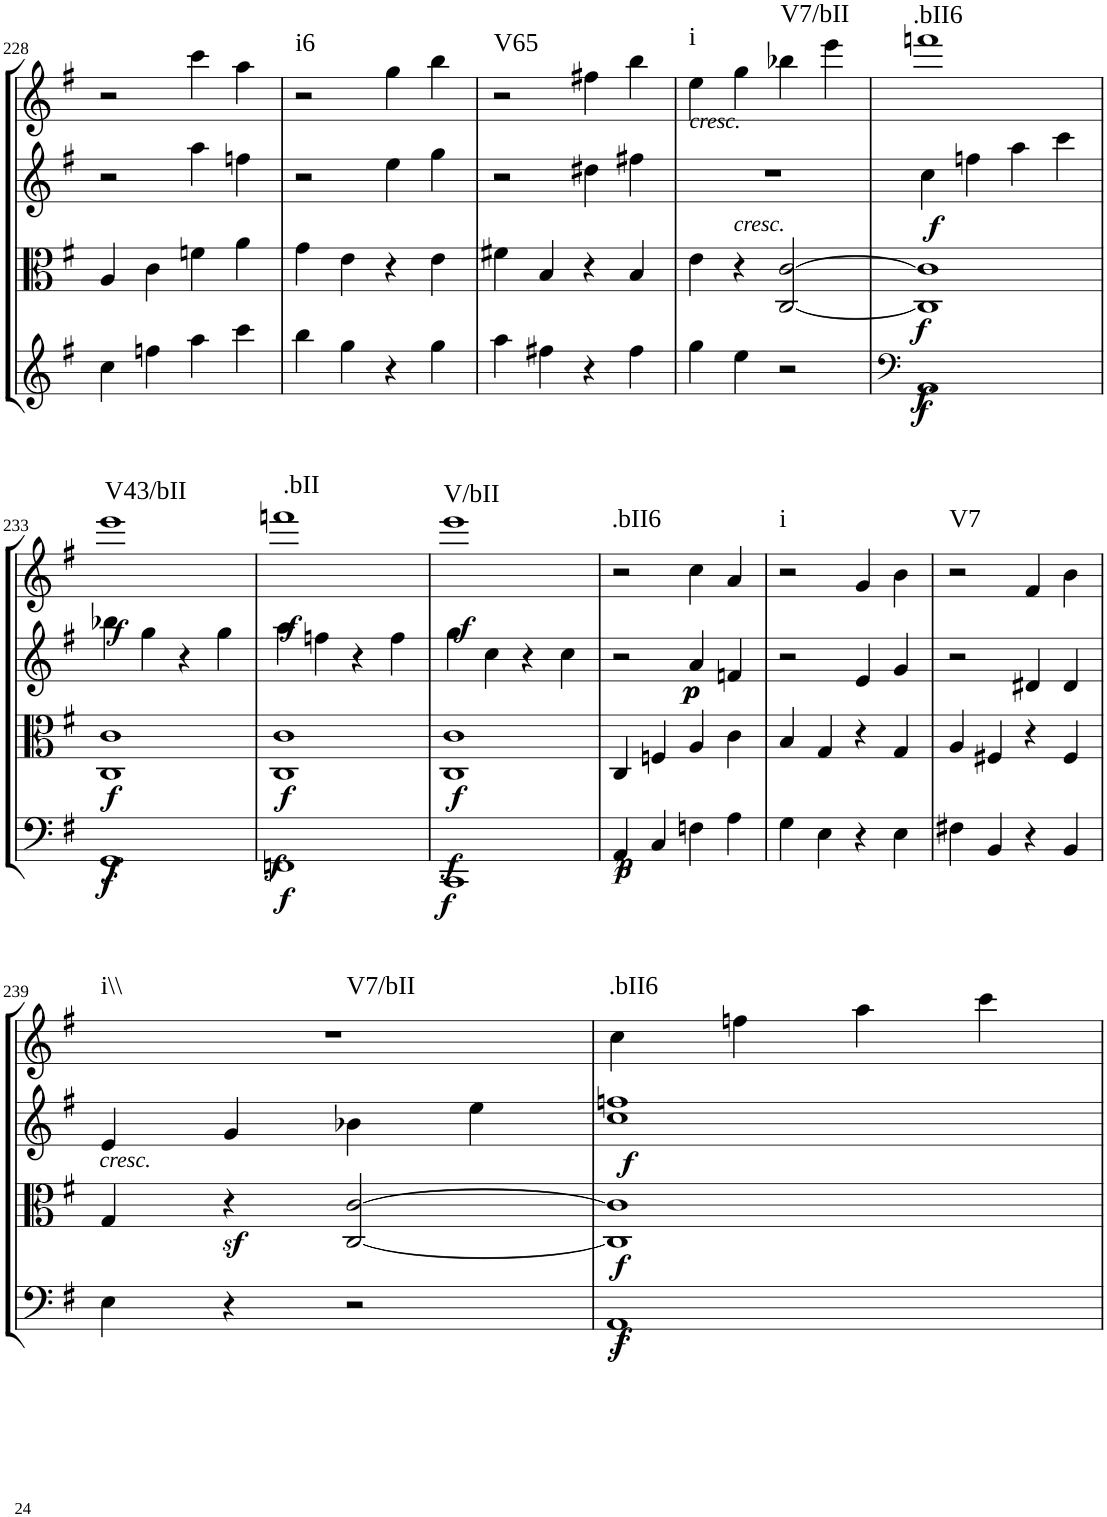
**kern	**dynam	**kern	**dynam	**kern	**dynam	**kern	**dynam	**harte
*part4	*part4	*part3	*part3	*part2	*part2	*part1	*part1	*part1
*staff4	*staff4	*staff3	*staff3	*staff2	*staff2	*staff1	*staff1	*
*I"Violoncello.	*	*I"Viola	*	*I"Violin II.	*	*I"Violin I.	*	*
*I'Vc	*	*I'Vla	*	*I'Vln	*	*I'Vln	*	*
!!LO:PB:g=z
*clefG2	*	*clefC3	*	*clefG2	*	*clefG2	*	*
*k[f#]	*	*k[f#]	*	*k[f#]	*	*k[f#]	*	*
*M2/2	*	*M2/2	*	*M2/2	*	*M2/2	*	*
*met(c|)	*	*met(c|)	*	*met(c|)	*	*met(c|)	*	*
=228	=228	=228	=228	=228	=228	=228	=228	=228
4cc\	.	4A/	.	2r	.	2r	.	.
4ffn\	.	4c\	.	.	.	.	.	.
4aa\	.	4fn\	.	4aa\	.	4ccc\	.	.
4ccc\	.	4a\	.	4ffn\	.	4aa\	.	.
=229	=229	=229	=229	=229	=229	=229	=229	=229
!	!	!	!	!	!	!	!	!LO:H:kt=i6
4bb\	.	4g\	.	2r	.	2r	.	N
4gg\	.	4e\	.	.	.	.	.	.
4r	.	4r	.	4ee\	.	4gg\	.	.
4gg\	.	4e\	.	4gg\	.	4bb\	.	.
=230	=230	=230	=230	=230	=230	=230	=230	=230
!	!	!	!	!	!	!	!	!LO:H:kt=V65
4aa\	.	4f#X\	.	2r	.	2r	.	N
4ff#X\	.	4B/	.	.	.	.	.	.
4r	.	4r	.	4dd#X\	.	4ff#X\	.	.
4ff#\	.	4B/	.	4ff#X\	.	4bb\	.	.
=231	=231	=231	=231	=231	=231	=231	=231	=231
!	!	!	!	!	!	!LO:TX:a:i:t=cresc.	!	!LO:H:kt=i
4gg\	.	4e\	.	1r	.	4ee\	.	N
!	!	!LO:TX:a:i:t=cresc.	!	!	!	!	!	!
4ee\	.	4r	.	.	.	4gg\	.	.
!	!	!	!	!	!	!	!	!LO:H:kt=V7/bII
2r	.	[2C/ [2c/	.	.	.	4bb-X\	.	N
.	.	.	.	.	.	4eee\	.	.
=232	=232	=232	=232	=232	=232	=232	=232	=232
*clefF4	*	*	*	*	*	*	*	*
!	!LO:DY:b	!	!	!	!	!	!	!
!	!LO:DY:n=1:b	!	!LO:DY:b	!	!LO:DY:b	!	!	!LO:H:kt=.bII6
1AA	f f	1C] 1c]	f	4cc\	f	1fffn	.	N
.	.	.	.	4ffn\	.	.	.	.
.	.	.	.	4aa\	.	.	.	.
.	.	.	.	4ccc\	.	.	.	.
!!LO:LB:g=z
=233	=233	=233	=233	=233	=233	=233	=233	=233
!	!LO:DY:b	!	!	!	!	!	!	!
!	!LO:DY:n=1:b	!	!LO:DY:b	!	!	!	!LO:DY:b	!LO:H:kt=V43/bII
1GG	f f	1C 1c	f	4bb-X\	.	1eee	f	N
.	.	.	.	4gg\	.	.	.	.
.	.	.	.	4r	.	.	.	.
.	.	.	.	4gg\	.	.	.	.
=234	=234	=234	=234	=234	=234	=234	=234	=234
!	!LO:DY:b	!	!	!	!	!	!	!
!	!LO:DY:n=1:b	!	!LO:DY:b	!	!	!	!LO:DY:b	!LO:H:kt=.bII
1FFn	f f	1C 1c	f	4aa\	.	1fffn	f	N
.	.	.	.	4ffn\	.	.	.	.
.	.	.	.	4r	.	.	.	.
.	.	.	.	4ff\	.	.	.	.
=235	=235	=235	=235	=235	=235	=235	=235	=235
!	!LO:DY:b	!	!	!	!	!	!	!
!	!LO:DY:n=1:b	!	!LO:DY:b	!	!	!	!LO:DY:b	!LO:H:kt=V/bII
1CC	f f	1C 1c	f	4gg\	.	1eee	f	N
.	.	.	.	4cc\	.	.	.	.
.	.	.	.	4r	.	.	.	.
.	.	.	.	4cc\	.	.	.	.
=236	=236	=236	=236	=236	=236	=236	=236	=236
!	!LO:DY:b	!	!	!	!	!	!	!
!	!LO:DY:n=1:b	!	!	!	!	!	!	!LO:H:kt=.bII6
4AA/	p p	4C/	.	2r	.	2r	.	N
4C/	.	4Fn/	.	.	.	.	.	.
!	!	!	!	!	!LO:DY:b	!	!	!
!	!	!	!	!	!LO:DY:n=1:b	!	!	!
4Fn\	.	4A/	.	4a/	p p	4cc\	.	.
4A\	.	4c\	.	4fn/	.	4a/	.	.
=237	=237	=237	=237	=237	=237	=237	=237	=237
!	!	!	!	!	!	!	!	!LO:H:kt=i
4G\	.	4B/	.	2r	.	2r	.	N
4E\	.	4G/	.	.	.	.	.	.
4r	.	4r	.	4e/	.	4g/	.	.
4E\	.	4G/	.	4g/	.	4b\	.	.
=238	=238	=238	=238	=238	=238	=238	=238	=238
!	!	!	!	!	!	!	!	!LO:H:kt=V7
4F#X\	.	4A/	.	2r	.	2r	.	N
4BB/	.	4F#X/	.	.	.	.	.	.
4r	.	4r	.	4d#X/	.	4f#/	.	.
4BB/	.	4F#/	.	4d#/	.	4b\	.	.
!!LO:LB:g=z
=239	=239	=239	=239	=239	=239	=239	=239	=239
!	!	!	!	!LO:TX:b:i:t=cresc.	!	!	!	!LO:H:n=1:kt=i\\
!	!	!	!	!	!	!	!	!LO:H:n=2:kt=V7/bII
4E\	.	4G/	.	4e/	.	1r	.	N N
!	!	!	!LO:DY:b	!	!	!	!	!
4r	.	4r	sf	4g/	.	.	.	.
2r	.	[2C/ [2c/	.	4b-X\	.	.	.	.
.	.	.	.	4ee\	.	.	.	.
=240	=240	=240	=240	=240	=240	=240	=240	=240
!	!LO:DY:b	!	!	!	!	!	!	!
!	!LO:DY:n=1:b	!	!LO:DY:b	!	!LO:DY:b	!	!	!LO:H:kt=.bII6
1AA	f f	1C] 1c]	f	1cc 1ffn	f	4cc\	.	N
.	.	.	.	.	.	4ffn\	.	.
.	.	.	.	.	.	4aa\	.	.
.	.	.	.	.	.	4ccc\	.	.
=	=	=	=	=	=	=	=	=
*-	*-	*-	*-	*-	*-	*-	*-	*-
